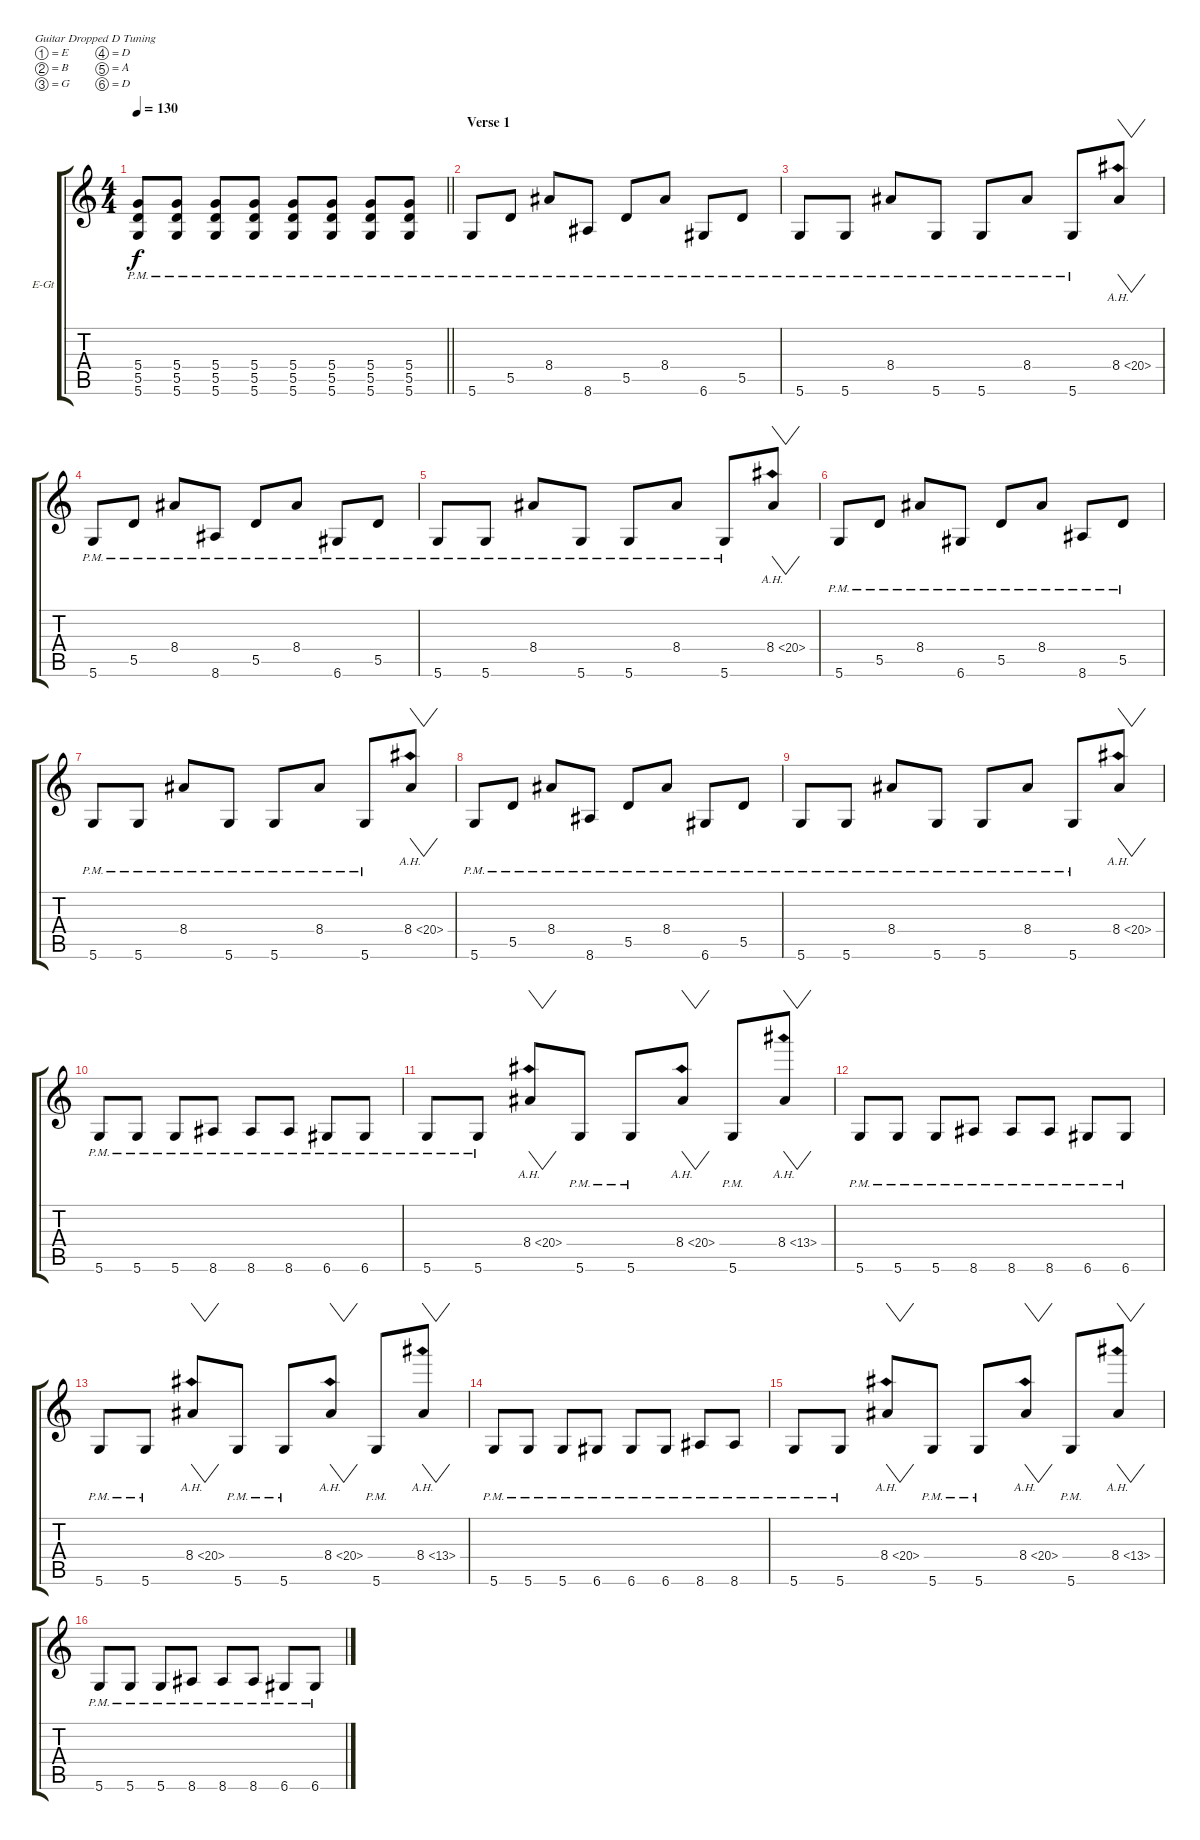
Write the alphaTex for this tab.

\bracketExtendMode groupsimilarinstruments
\firstSystemTrackNameOrientation horizontal
\otherSystemsTrackNameOrientation horizontal
\track ("James Root" "E-Gt") {instrument overdrivenguitar}
\staff {score tabs}
\tuning (E4 B3 G3 D3 A2 D2)
\ts (4 4)
\tempo 130
\clef g2
\barLineRight lightlight
\ks c
(5.4{pm} 5.5{pm} 5.6{pm}).8{dy f} (5.4{pm} 5.5{pm} 5.6{pm}).8 (5.4{pm} 5.5{pm} 5.6{pm}).8 (5.4{pm} 5.5{pm} 5.6{pm}).8 (5.4{pm} 5.5{pm} 5.6{pm}).8 (5.4{pm} 5.5{pm} 5.6{pm}).8 (5.4{pm} 5.5{pm} 5.6{pm}).8 (5.4{pm} 5.5{pm} 5.6{pm}).8 |
\section ("" "Verse 1")
5.6{pm}.8 5.5{pm}.8 8.4{pm}.8 8.6{pm}.8 5.5{pm}.8 8.4{pm}.8 6.6{pm}.8 5.5{pm}.8 |
5.6{pm}.8 5.6{pm}.8 8.4{pm}.8 5.6{pm}.8 5.6{pm}.8 8.4{pm}.8 5.6{pm}.8 8.4{ah 12}.8{vw} |
5.6{pm}.8 5.5{pm}.8 8.4{pm}.8 8.6{pm}.8 5.5{pm}.8 8.4{pm}.8 6.6{pm}.8 5.5{pm}.8 |
5.6{pm}.8 5.6{pm}.8 8.4{pm}.8 5.6{pm}.8 5.6{pm}.8 8.4{pm}.8 5.6{pm}.8 8.4{ah 12}.8{vw} |
5.6{pm}.8 5.5{pm}.8 8.4{pm}.8 6.6{pm}.8 5.5{pm}.8 8.4{pm}.8 8.6{pm}.8 5.5{pm}.8 |
5.6{pm}.8 5.6{pm}.8 8.4{pm}.8 5.6{pm}.8 5.6{pm}.8 8.4{pm}.8 5.6{pm}.8 8.4{ah 12}.8{vw} |
5.6{pm}.8 5.5{pm}.8 8.4{pm}.8 8.6{pm}.8 5.5{pm}.8 8.4{pm}.8 6.6{pm}.8 5.5{pm}.8 |
5.6{pm}.8 5.6{pm}.8 8.4{pm}.8 5.6{pm}.8 5.6{pm}.8 8.4{pm}.8 5.6{pm}.8 8.4{ah 12}.8{vw} |
5.6{pm}.8 5.6{pm}.8 5.6{pm}.8 8.6{pm}.8 8.6{pm}.8 8.6{pm}.8 6.6{pm}.8 6.6{pm}.8 |
5.6{pm}.8 5.6{pm}.8 8.4{ah 12}.8{vw} 5.6{pm}.8 5.6{pm}.8 8.4{ah 12}.8{vw} 5.6{pm}.8 8.4{ah 5}.8{vw} |
5.6{pm}.8 5.6{pm}.8 5.6{pm}.8 8.6{pm}.8 8.6{pm}.8 8.6{pm}.8 6.6{pm}.8 6.6{pm}.8 |
5.6{pm}.8 5.6{pm}.8 8.4{ah 12}.8{vw} 5.6{pm}.8 5.6{pm}.8 8.4{ah 12}.8{vw} 5.6{pm}.8 8.4{ah 5}.8{vw} |
5.6{pm}.8 5.6{pm}.8 5.6{pm}.8 6.6{pm}.8 6.6{pm}.8 6.6{pm}.8 8.6{pm}.8 8.6{pm}.8 |
5.6{pm}.8 5.6{pm}.8 8.4{ah 12}.8{vw} 5.6{pm}.8 5.6{pm}.8 8.4{ah 12}.8{vw} 5.6{pm}.8 8.4{ah 5}.8{vw} |
5.6{pm}.8 5.6{pm}.8 5.6{pm}.8 8.6{pm}.8 8.6{pm}.8 8.6{pm}.8 6.6{pm}.8 6.6{pm}.8
